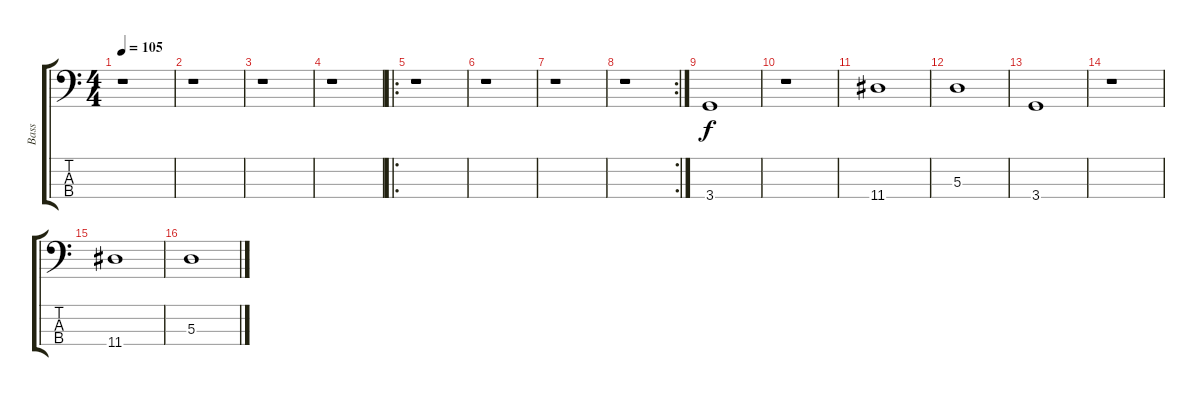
\track ("Bass" "Bass") {instrument electricbassfinger}
\staff {score tabs}
\tuning (G2 D2 A1 E1) {hide}
\ts (4 4)
\tempo 105
\clef f4
\ks c
r.1{dy f instrument electricbassfinger} |
r.1 |
r.1 |
r.1 |
\ro
r.1 |
r.1 |
r.1 |
\rc 2
r.1 |
3.4.1 |
r.1 |
11.4.1 |
5.3.1 |
3.4.1 |
r.1 |
11.4.1 |
5.3.1
